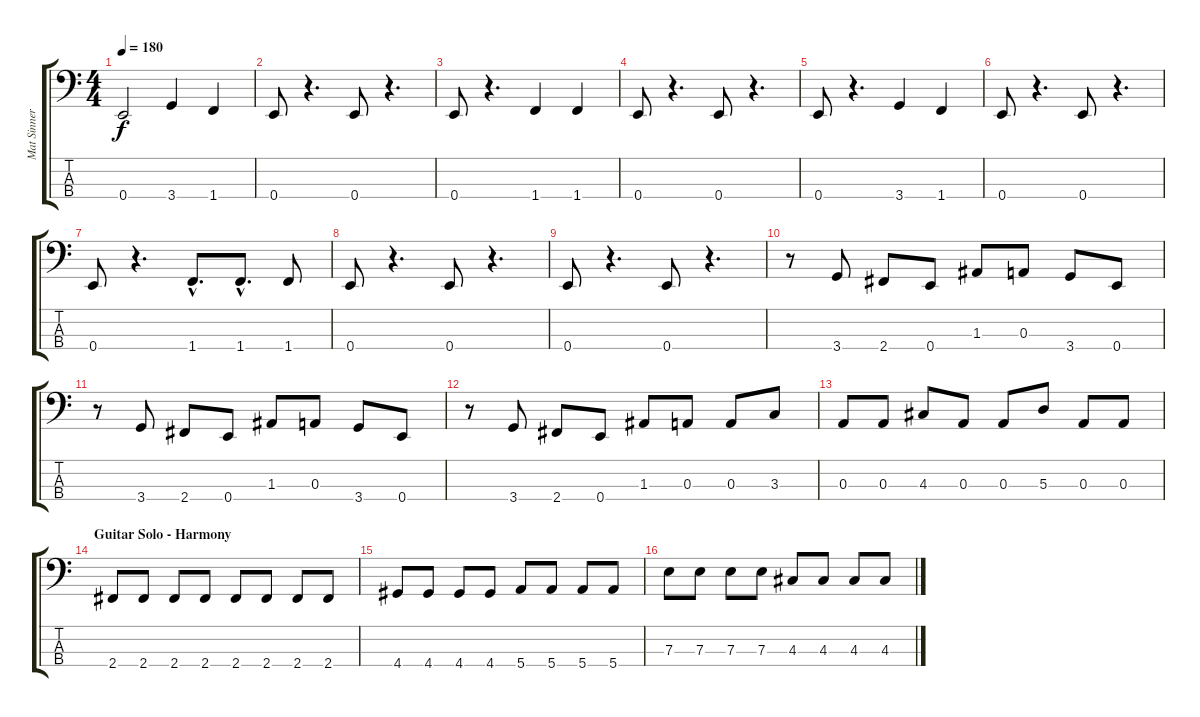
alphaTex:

\track ("Mat Sinner Bass" "Mat Sinner") {instrument electricbasspick}
\staff {score tabs}
\tuning (G2 D2 A1 E1) {hide}
\ts (4 4)
\tempo 180
\clef f4
\ks c
0.4{t}.2{dy f} 3.4.4 1.4.4 |
0.4.8 r.4{d} 0.4.8 r.4{d} |
0.4.8 r.4{d} 1.4.4 1.4.4 |
0.4.8 r.4{d} 0.4.8 r.4{d} |
0.4.8 r.4{d} 3.4.4 1.4.4 |
0.4.8 r.4{d} 0.4.8 r.4{d} |
0.4.8 r.4{d} 1.4{hac}.8{d} 1.4{hac}.8{d} 1.4.8 |
0.4.8 r.4{d} 0.4.8 r.4{d} |
0.4.8 r.4{d} 0.4.8 r.4{d} |
r.8 3.4.8 2.4.8 0.4.8 1.3.8 0.3.8 3.4.8 0.4.8 |
r.8 3.4.8 2.4.8 0.4.8 1.3.8 0.3.8 3.4.8 0.4.8 |
r.8 3.4.8 2.4.8 0.4.8 1.3.8 0.3.8 0.3.8 3.3.8 |
0.3.8 0.3.8 4.3.8 0.3.8 0.3.8 5.3.8 0.3.8 0.3.8 |
\section ("" "Guitar Solo - Harmony")
2.4.8 2.4.8 2.4.8 2.4.8 2.4.8 2.4.8 2.4.8 2.4.8 |
4.4.8 4.4.8 4.4.8 4.4.8 5.4.8 5.4.8 5.4.8 5.4.8 |
7.3.8 7.3.8 7.3.8 7.3.8 4.3.8 4.3.8 4.3.8 4.3.8
